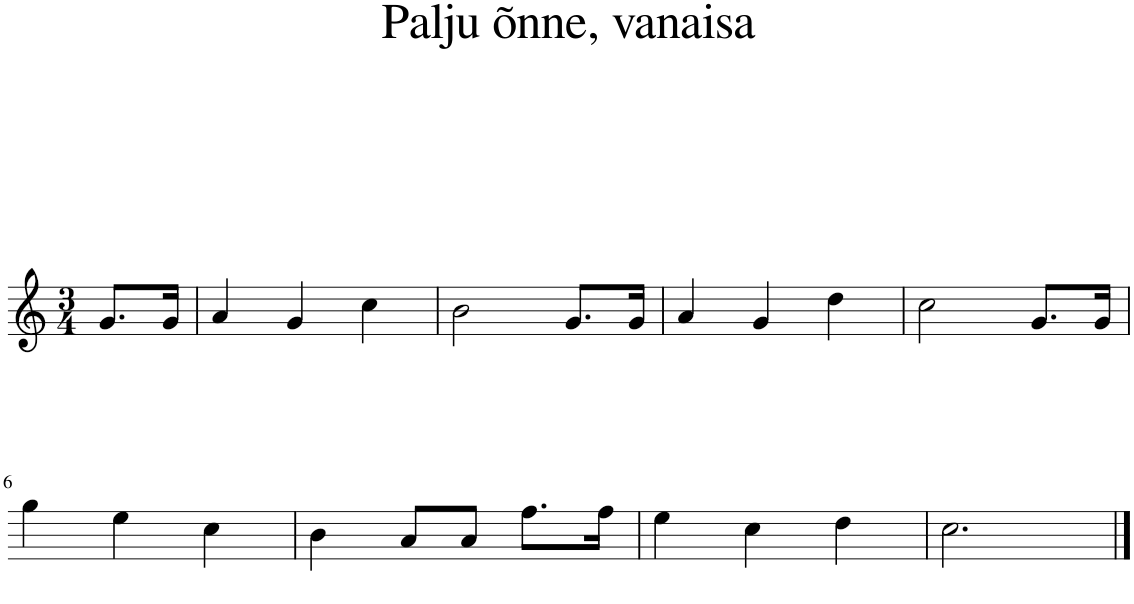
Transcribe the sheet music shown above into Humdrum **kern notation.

**kern
*part1
*staff1
*I"Piano
*I'Pno.
*clefG2
*k[]
*M3/4
=1
8.g/L
16g/Jk
=2
4a/
4g/
4cc\
=3
2b\
8.g/L
16g/Jk
=4
4a/
4g/
4dd\
=5
2cc\
8.g/L
16g/Jk
!!LO:LB:g=z
=6
4gg\
4ee\
4cc\
=7
4b\
8a/L
8a/J
8.ff\L
16ff\Jk
=8
4ee\
4cc\
4dd\
=9
2.cc\
==
*-
